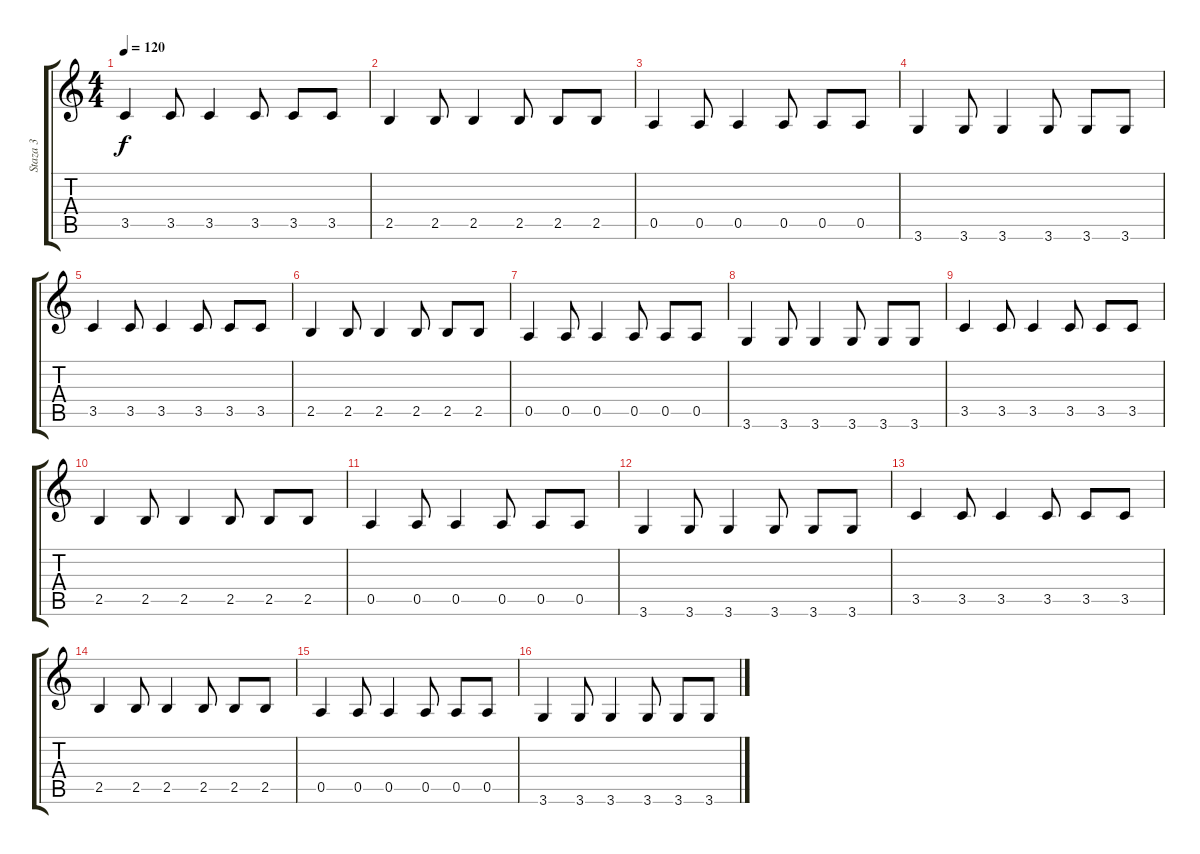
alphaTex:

\track ("Staza 3" "Staza 3") {instrument electricbassfinger}
\staff {score tabs}
\tuning (E4 B3 G3 D3 A2 E2) {hide}
\ts (4 4)
\tempo 120
\clef g2
\ks c
3.5.4{dy f} 3.5.8 3.5.4 3.5.8 3.5.8 3.5.8 |
2.5.4 2.5.8 2.5.4 2.5.8 2.5.8 2.5.8 |
0.5.4 0.5.8 0.5.4 0.5.8 0.5.8 0.5.8 |
3.6.4 3.6.8 3.6.4 3.6.8 3.6.8 3.6.8 |
3.5.4 3.5.8 3.5.4 3.5.8 3.5.8 3.5.8 |
2.5.4 2.5.8 2.5.4 2.5.8 2.5.8 2.5.8 |
0.5.4 0.5.8 0.5.4 0.5.8 0.5.8 0.5.8 |
3.6.4 3.6.8 3.6.4 3.6.8 3.6.8 3.6.8 |
3.5.4 3.5.8 3.5.4 3.5.8 3.5.8 3.5.8 |
2.5.4 2.5.8 2.5.4 2.5.8 2.5.8 2.5.8 |
0.5.4 0.5.8 0.5.4 0.5.8 0.5.8 0.5.8 |
3.6.4 3.6.8 3.6.4 3.6.8 3.6.8 3.6.8 |
3.5.4 3.5.8 3.5.4 3.5.8 3.5.8 3.5.8 |
2.5.4 2.5.8 2.5.4 2.5.8 2.5.8 2.5.8 |
0.5.4 0.5.8 0.5.4 0.5.8 0.5.8 0.5.8 |
3.6.4 3.6.8 3.6.4 3.6.8 3.6.8 3.6.8
